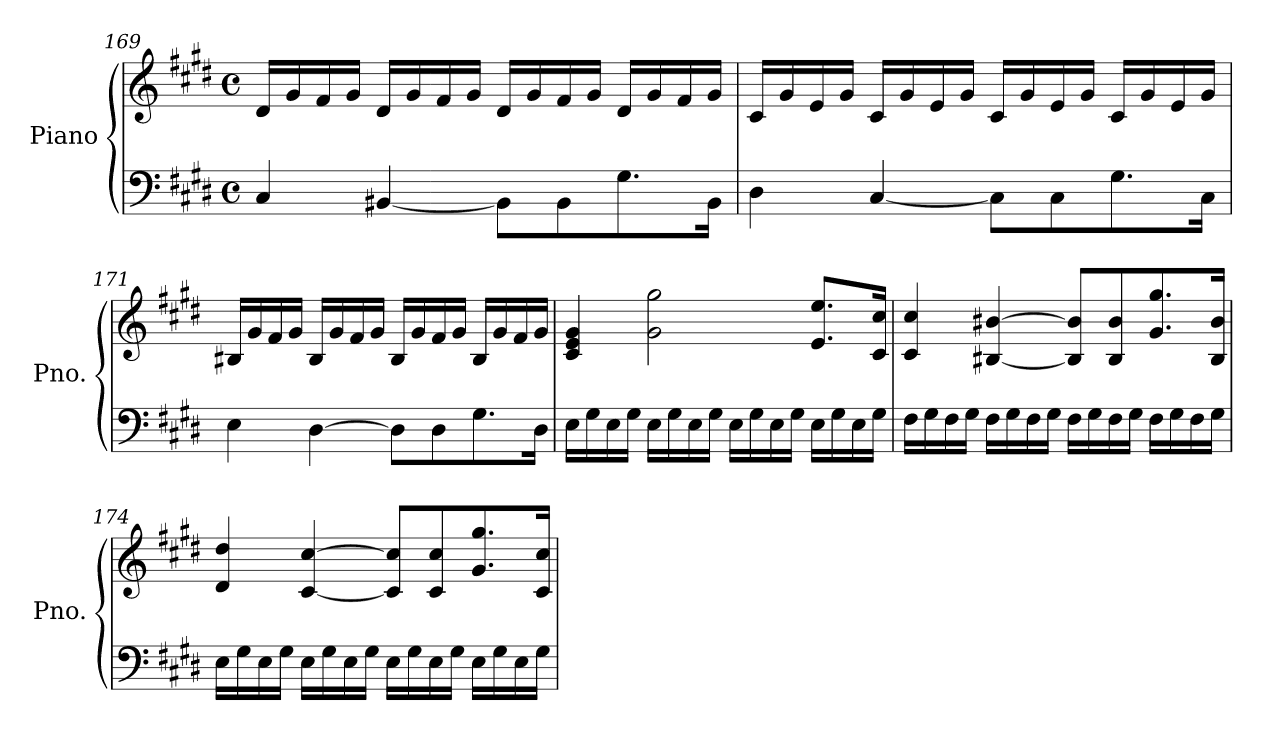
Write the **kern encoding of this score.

**kern	**kern
*part1	*part1
*staff2	*staff1
*I"Piano	*
*I'Pno.	*
!!LO:LB:g=z
*clefF4	*clefG2
*k[f#c#g#d#]	*k[f#c#g#d#]
*M4/4	*M4/4
*met(c)	*met(c)
=169	=169
4C#/	16d#/LL
.	16g#/
.	16f#/
.	16g#/JJ
[4BB#X/	16d#/LL
.	16g#/
.	16f#/
.	16g#/JJ
8BB#\L]	16d#/LL
.	16g#/
8BB#\	16f#/
.	16g#/JJ
8.G#\	16d#/LL
.	16g#/
.	16f#/
16BB#\Jk	16g#/JJ
=170	=170
4D#\	16c#/LL
.	16g#/
.	16e/
.	16g#/JJ
[4C#/	16c#/LL
.	16g#/
.	16e/
.	16g#/JJ
8C#\L]	16c#/LL
.	16g#/
8C#\	16e/
.	16g#/JJ
8.G#\	16c#/LL
.	16g#/
.	16e/
16C#\Jk	16g#/JJ
=171	=171
4E\	16B#X/LL
.	16g#/
.	16f#/
.	16g#/JJ
[4D#\	16B#/LL
.	16g#/
.	16f#/
.	16g#/JJ
8D#\L]	16B#/LL
.	16g#/
8D#\	16f#/
.	16g#/JJ
8.G#\	16B#/LL
.	16g#/
.	16f#/
16D#\Jk	16g#/JJ
!!LO:LB:g=z
=172	=172
16E\LL	4c#/ 4e/ 4g#/
16G#\	.
16E\	.
16G#\JJ	.
16E\LL	2g#\ 2gg#\
16G#\	.
16E\	.
16G#\JJ	.
16E\LL	.
16G#\	.
16E\	.
16G#\JJ	.
16E\LL	8.e/ 8.ee/L
16G#\	.
16E\	.
16G#\JJ	16c#/ 16cc#/Jk
=173	=173
16F#\LL	4c#/ 4cc#/
16G#\	.
16F#\	.
16G#\JJ	.
16F#\LL	[4B#X/ [4b#X/
16G#\	.
16F#\	.
16G#\JJ	.
16F#\LL	8B#/] 8b#/]L
16G#\	.
16F#\	8B#/ 8b#/
16G#\JJ	.
16F#\LL	8.g#/ 8.gg#/
16G#\	.
16F#\	.
16G#\JJ	16B#/ 16b#/Jk
=174	=174
16E\LL	4d#/ 4dd#/
16G#\	.
16E\	.
16G#\JJ	.
16E\LL	[4c#/ [4cc#/
16G#\	.
16E\	.
16G#\JJ	.
16E\LL	8c#/] 8cc#/]L
16G#\	.
16E\	8c#/ 8cc#/
16G#\JJ	.
16E\LL	8.g#/ 8.gg#/
16G#\	.
16E\	.
16G#\JJ	16c#/ 16cc#/Jk
=	=
*-	*-
